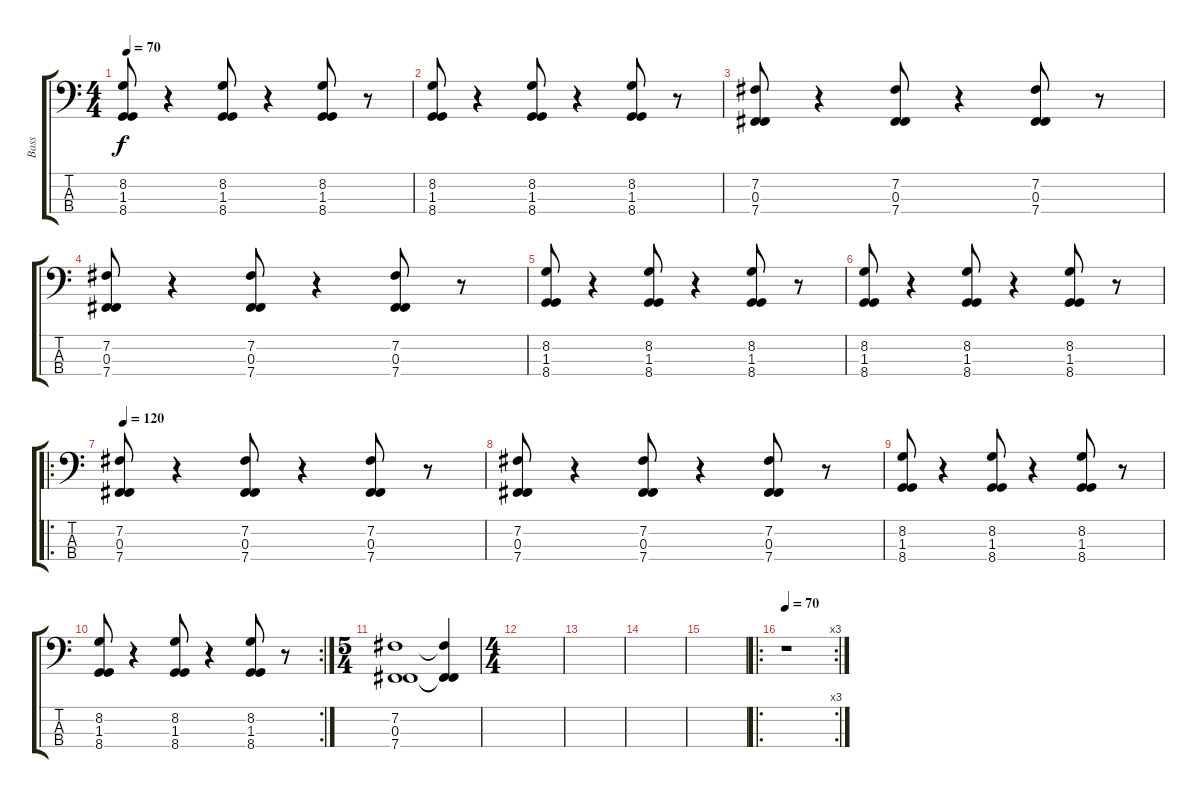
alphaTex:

\track ("Bass" "Bass") {instrument electricbasspick}
\staff {score tabs}
\tuning (E2 B1 Gb1 B0) {hide}
\ts (4 4)
\tempo 70
\clef f4
\ks c
(8.2 1.3 8.4).8{dy f} r.4 (8.2 1.3 8.4).8 r.4 (8.2 1.3 8.4).8 r.8 |
(8.2 1.3 8.4).8 r.4 (8.2 1.3 8.4).8 r.4 (8.2 1.3 8.4).8 r.8 |
(7.2 0.3 7.4).8 r.4 (7.2 0.3 7.4).8 r.4 (7.2 0.3 7.4).8 r.8 |
(7.2 0.3 7.4).8 r.4 (7.2 0.3 7.4).8 r.4 (7.2 0.3 7.4).8 r.8 |
(8.2 1.3 8.4).8 r.4 (8.2 1.3 8.4).8 r.4 (8.2 1.3 8.4).8 r.8 |
(8.2 1.3 8.4).8 r.4 (8.2 1.3 8.4).8 r.4 (8.2 1.3 8.4).8 r.8 |
\ro
\tempo 120
(7.2 0.3 7.4).8 r.4 (7.2 0.3 7.4).8 r.4 (7.2 0.3 7.4).8 r.8 |
(7.2 0.3 7.4).8 r.4 (7.2 0.3 7.4).8 r.4 (7.2 0.3 7.4).8 r.8 |
(8.2 1.3 8.4).8 r.4 (8.2 1.3 8.4).8 r.4 (8.2 1.3 8.4).8 r.8 |
\rc 2
(8.2 1.3 8.4).8 r.4 (8.2 1.3 8.4).8 r.4 (8.2 1.3 8.4).8 r.8 |
\ts (5 4)
(7.2 0.3 7.4).1 (7.2{t} 0.3{t} 7.4{t}).4 |
\ts (4 4)
|
|
|
|
\ro
\rc 3
\tempo 70
r.1
